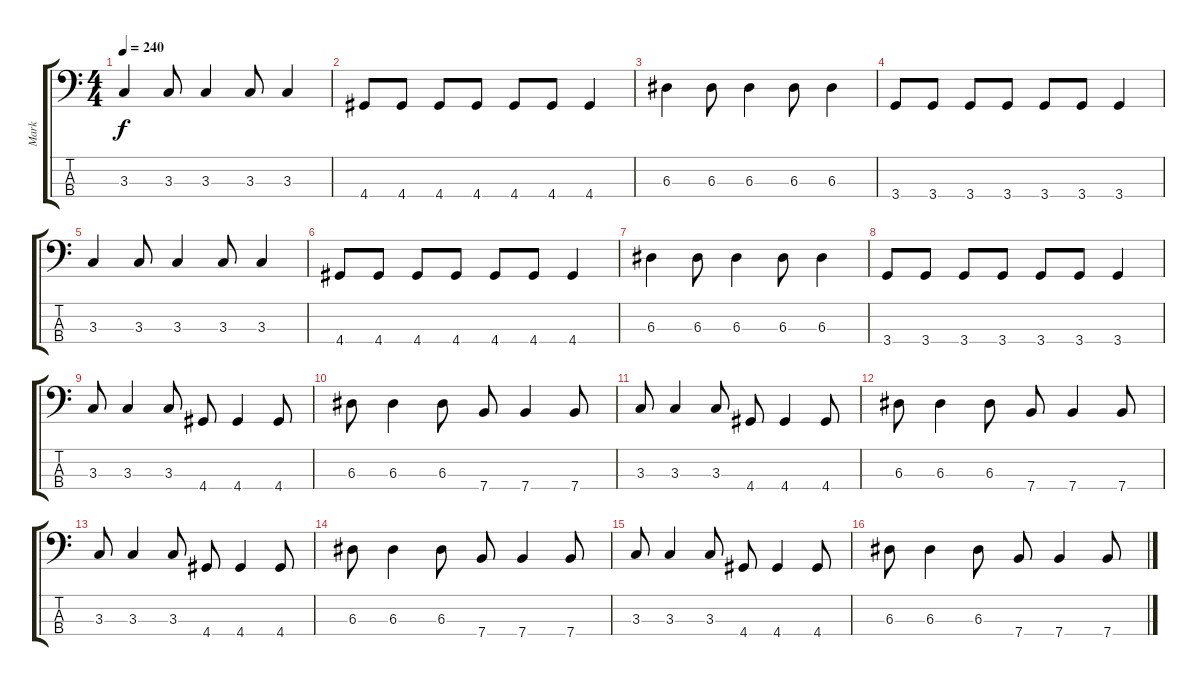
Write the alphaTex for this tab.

\track ("Mark" "Mark") {instrument electricbassfinger}
\staff {score tabs}
\tuning (G2 D2 A1 E1) {hide}
\ts (4 4)
\tempo 240
\clef f4
\ks c
3.3.4{dy f} 3.3.8 3.3.4 3.3.8 3.3.4 |
4.4.8 4.4.8 4.4.8 4.4.8 4.4.8 4.4.8 4.4.4 |
6.3.4 6.3.8 6.3.4 6.3.8 6.3.4 |
3.4.8 3.4.8 3.4.8 3.4.8 3.4.8 3.4.8 3.4.4 |
3.3.4 3.3.8 3.3.4 3.3.8 3.3.4 |
4.4.8 4.4.8 4.4.8 4.4.8 4.4.8 4.4.8 4.4.4 |
6.3.4 6.3.8 6.3.4 6.3.8 6.3.4 |
3.4.8 3.4.8 3.4.8 3.4.8 3.4.8 3.4.8 3.4.4 |
3.3.8 3.3.4 3.3.8 4.4.8 4.4.4 4.4.8 |
6.3.8 6.3.4 6.3.8 7.4.8 7.4.4 7.4.8 |
3.3.8 3.3.4 3.3.8 4.4.8 4.4.4 4.4.8 |
6.3.8 6.3.4 6.3.8 7.4.8 7.4.4 7.4.8 |
3.3.8 3.3.4 3.3.8 4.4.8 4.4.4 4.4.8 |
6.3.8 6.3.4 6.3.8 7.4.8 7.4.4 7.4.8 |
3.3.8 3.3.4 3.3.8 4.4.8 4.4.4 4.4.8 |
6.3.8 6.3.4 6.3.8 7.4.8 7.4.4 7.4.8
